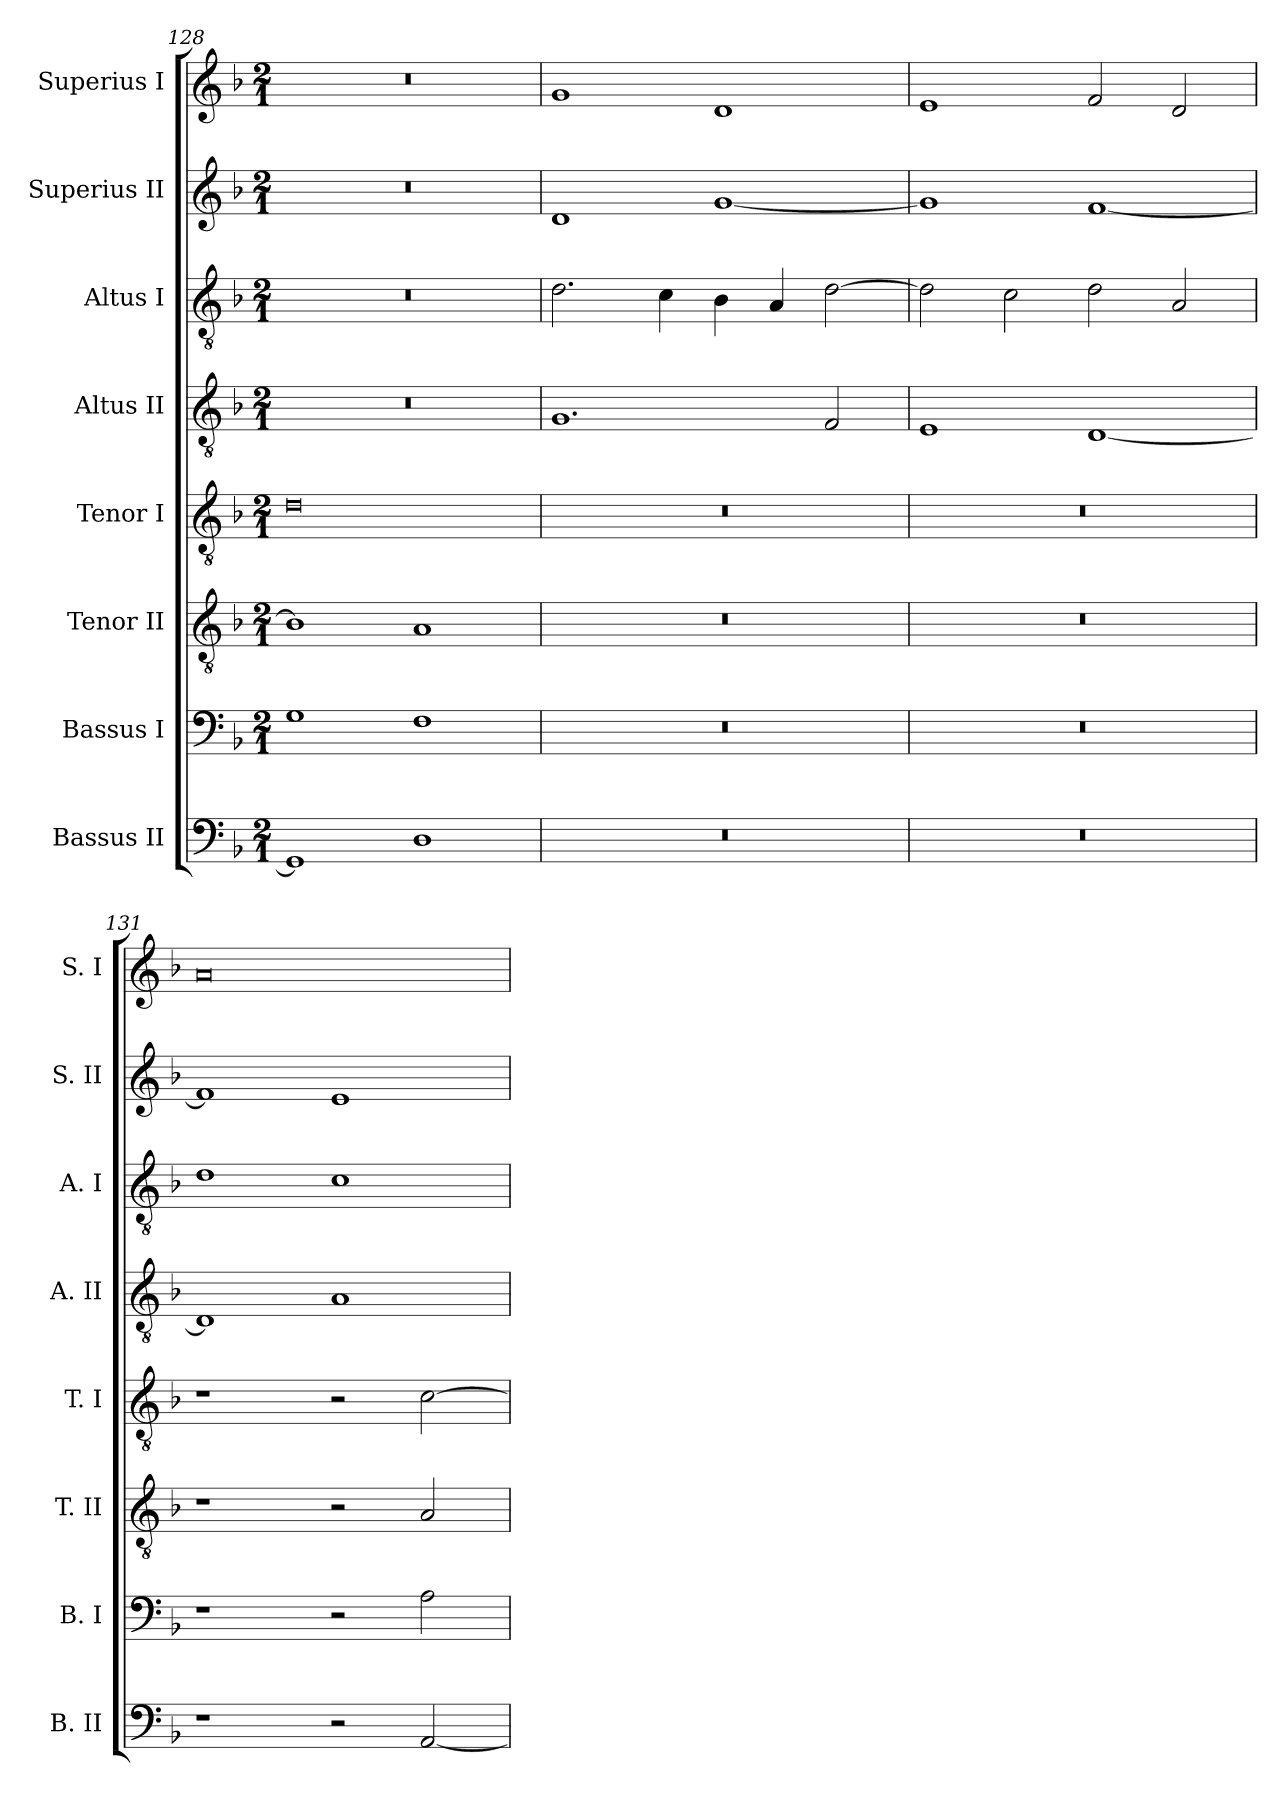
**kern	**kern	**kern	**kern	**kern	**kern	**kern	**kern
*part8	*part7	*part6	*part5	*part4	*part3	*part2	*part1
*staff8	*staff7	*staff6	*staff5	*staff4	*staff3	*staff2	*staff1
*I"Bassus II	*I"Bassus I	*I"Tenor II	*I"Tenor I	*I"Altus II	*I"Altus I	*I"Superius II	*I"Superius I
*I'B. II	*I'B. I	*I'T. II	*I'T. I	*I'A. II	*I'A. I	*I'S. II	*I'S. I
*clefF4	*clefF4	*clefGv2	*clefGv2	*clefGv2	*clefGv2	*clefG2	*clefG2
*k[b-]	*k[b-]	*k[b-]	*k[b-]	*k[b-]	*k[b-]	*k[b-]	*k[b-]
*F:	*F:	*F:	*F:	*F:	*F:	*F:	*F:
*M2/1	*M2/1	*M2/1	*M2/1	*M2/1	*M2/1	*M2/1	*M2/1
=128	=128	=128	=128	=128	=128	=128	=128
1GG]	1G	1B-]	0d	0r	0r	0r	0r
1D	1F	1A	.	.	.	.	.
=129	=129	=129	=129	=129	=129	=129	=129
0r	0r	0r	0r	1.G	2.d	1d	1g
.	.	.	.	.	4c	.	.
.	.	.	.	.	4B-	[1g	1d
.	.	.	.	.	4A	.	.
.	.	.	.	2F	[2d	.	.
=130	=130	=130	=130	=130	=130	=130	=130
0r	0r	0r	0r	1E	2d]	1g]	1e
.	.	.	.	.	2c	.	.
.	.	.	.	[1D	2d	[1f	2f
.	.	.	.	.	2A	.	2d
=131	=131	=131	=131	=131	=131	=131	=131
1r	1r	1r	1r	1D]	1d	1f]	0a
2r	2r	2r	2r	1A	1c	1e	.
[2AA	2A	2A	[2c	.	.	.	.
=	=	=	=	=	=	=	=
*-	*-	*-	*-	*-	*-	*-	*-
